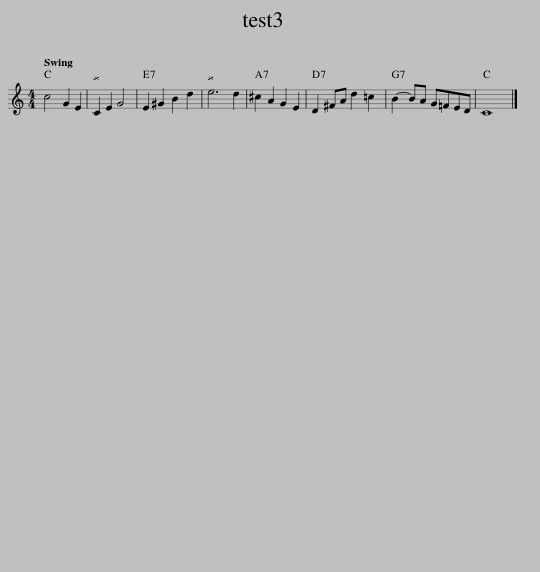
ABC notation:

X:1
L:1/8
M:4/4
I:linebreak $
K:C
V:1 treble
V:1
 c4 G2 E2 | C2 E2 G4 | E2 ^G2 B2 d2 | e6 d2 | ^c2 A2 G2 E2 | %5
 D2 ^FA d2 =c2 | B2- BA G=FED | C8 |] %8
